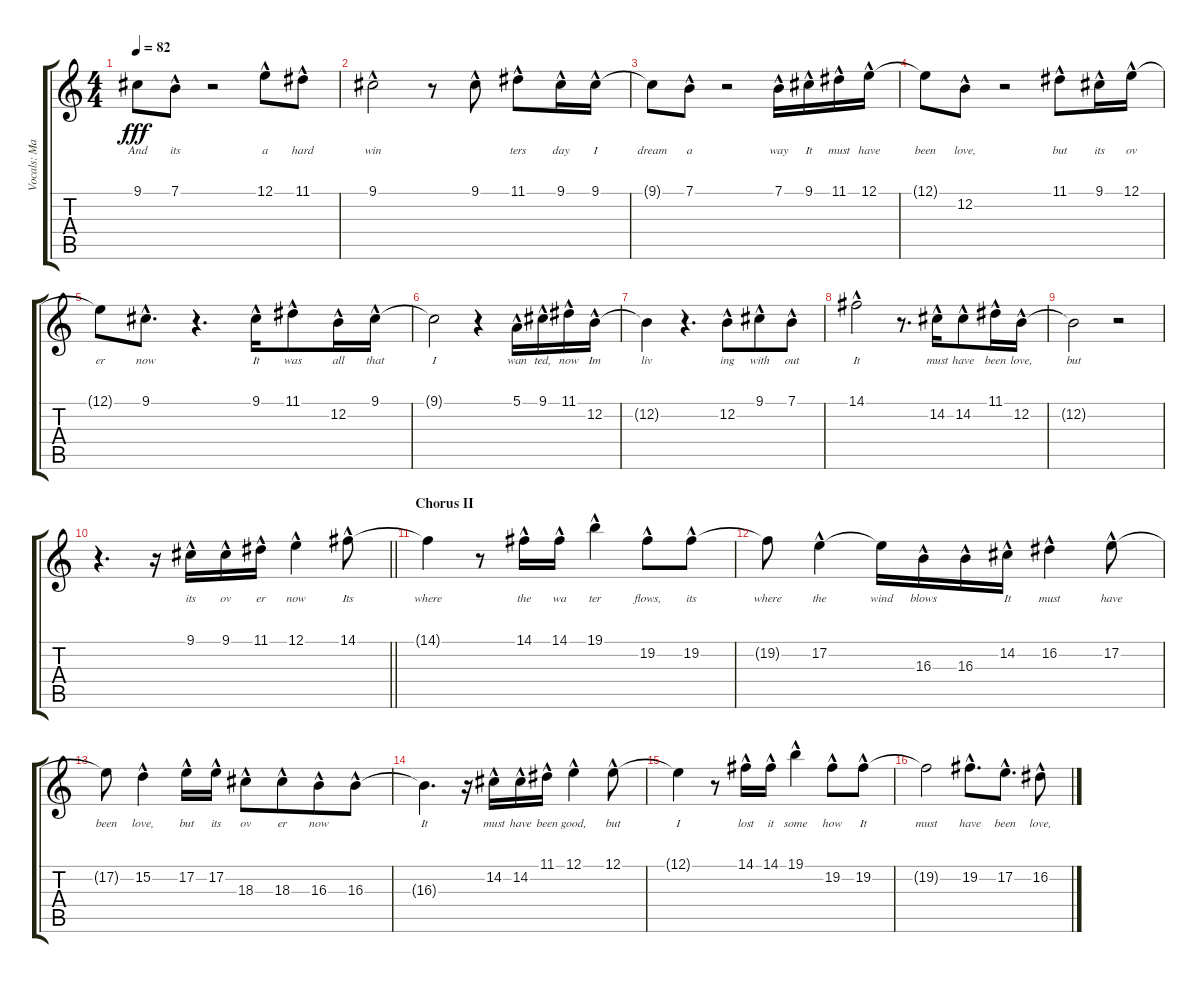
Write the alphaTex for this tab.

\track ("Vocals: Marie" "Vocals: Ma") {instrument lead2sawtooth}
\staff {score tabs}
\tuning (E4 B3 G3 D3 A2 E2) {hide}
\ts (4 4)
\tempo 82
\clef g2
\ks c
9.1{t}.8{lyrics (0 "And") lyrics (1 "") lyrics (2 "") lyrics (3 "") lyrics (4 "") dy fff} 7.1{hac}.8{lyrics (0 "its") lyrics (1 "") lyrics (2 "") lyrics (3 "") lyrics (4 "")} r.2 12.1{hac}.8{lyrics (0 "a") lyrics (1 "") lyrics (2 "") lyrics (3 "") lyrics (4 "")} 11.1{hac}.8{lyrics (0 "hard") lyrics (1 "") lyrics (2 "") lyrics (3 "") lyrics (4 "")} |
9.1{hac}.2{lyrics (0 "win") lyrics (1 "") lyrics (2 "") lyrics (3 "") lyrics (4 "")} r.8 9.1{hac}.8{lyrics (0 "") lyrics (1 "") lyrics (2 "") lyrics (3 "") lyrics (4 "")} 11.1{hac}.8{lyrics (0 "ters") lyrics (1 "") lyrics (2 "") lyrics (3 "") lyrics (4 "")} 9.1{hac}.16{lyrics (0 "day") lyrics (1 "") lyrics (2 "") lyrics (3 "") lyrics (4 "")} 9.1{hac}.16{lyrics (0 "I") lyrics (1 "") lyrics (2 "") lyrics (3 "") lyrics (4 "")} |
9.1{t}.8{lyrics (0 "dream") lyrics (1 "") lyrics (2 "") lyrics (3 "") lyrics (4 "")} 7.1{hac}.8{lyrics (0 "a") lyrics (1 "") lyrics (2 "") lyrics (3 "") lyrics (4 "")} r.2 7.1{hac}.16{lyrics (0 "way") lyrics (1 "") lyrics (2 "") lyrics (3 "") lyrics (4 "")} 9.1{hac}.16{lyrics (0 "It") lyrics (1 "") lyrics (2 "") lyrics (3 "") lyrics (4 "")} 11.1{hac}.16{lyrics (0 "must") lyrics (1 "") lyrics (2 "") lyrics (3 "") lyrics (4 "")} 12.1{hac}.16{lyrics (0 "have") lyrics (1 "") lyrics (2 "") lyrics (3 "") lyrics (4 "")} |
12.1{t}.8{lyrics (0 "been") lyrics (1 "") lyrics (2 "") lyrics (3 "") lyrics (4 "")} 12.2{hac}.8{lyrics (0 "love,") lyrics (1 "") lyrics (2 "") lyrics (3 "") lyrics (4 "")} r.2 11.1{hac}.8{lyrics (0 "but") lyrics (1 "") lyrics (2 "") lyrics (3 "") lyrics (4 "")} 9.1{hac}.16{lyrics (0 "its") lyrics (1 "") lyrics (2 "") lyrics (3 "") lyrics (4 "")} 12.1{hac}.16{lyrics (0 "ov") lyrics (1 "") lyrics (2 "") lyrics (3 "") lyrics (4 "")} |
12.1{t}.8{lyrics (0 "er") lyrics (1 "") lyrics (2 "") lyrics (3 "") lyrics (4 "")} 9.1{hac}.8{d lyrics (0 "now") lyrics (1 "") lyrics (2 "") lyrics (3 "") lyrics (4 "")} r.4{d} 9.1{hac}.16{lyrics (0 "It") lyrics (1 "") lyrics (2 "") lyrics (3 "") lyrics (4 "") beam merge} 11.1{hac}.8{lyrics (0 "was") lyrics (1 "") lyrics (2 "") lyrics (3 "") lyrics (4 "")} 12.2{hac}.16{lyrics (0 "all") lyrics (1 "") lyrics (2 "") lyrics (3 "") lyrics (4 "")} 9.1{hac}.16{lyrics (0 "that") lyrics (1 "") lyrics (2 "") lyrics (3 "") lyrics (4 "")} |
9.1{t}.2{lyrics (0 "I") lyrics (1 "") lyrics (2 "") lyrics (3 "") lyrics (4 "")} r.4 5.1{hac}.16{lyrics (0 "wan") lyrics (1 "") lyrics (2 "") lyrics (3 "") lyrics (4 "")} 9.1{hac}.16{lyrics (0 "ted,") lyrics (1 "") lyrics (2 "") lyrics (3 "") lyrics (4 "")} 11.1{hac}.16{lyrics (0 "now") lyrics (1 "") lyrics (2 "") lyrics (3 "") lyrics (4 "")} 12.2{hac}.16{lyrics (0 "Im") lyrics (1 "") lyrics (2 "") lyrics (3 "") lyrics (4 "")} |
12.2{t}.4{lyrics (0 "liv") lyrics (1 "") lyrics (2 "") lyrics (3 "") lyrics (4 "")} r.4{d} 12.2{hac}.8{lyrics (0 "ing") lyrics (1 "") lyrics (2 "") lyrics (3 "") lyrics (4 "") beam merge} 9.1{hac}.8{lyrics (0 "with") lyrics (1 "") lyrics (2 "") lyrics (3 "") lyrics (4 "")} 7.1{hac}.8{lyrics (0 "out") lyrics (1 "") lyrics (2 "") lyrics (3 "") lyrics (4 "")} |
14.1{hac}.2{lyrics (0 "It") lyrics (1 "") lyrics (2 "") lyrics (3 "") lyrics (4 "")} r.8{d} 14.2{hac}.16{lyrics (0 "must") lyrics (1 "") lyrics (2 "") lyrics (3 "") lyrics (4 "") beam merge} 14.2{hac}.8{lyrics (0 "have") lyrics (1 "") lyrics (2 "") lyrics (3 "") lyrics (4 "")} 11.1{hac}.16{lyrics (0 "been") lyrics (1 "") lyrics (2 "") lyrics (3 "") lyrics (4 "")} 12.2{hac}.16{lyrics (0 "love,") lyrics (1 "") lyrics (2 "") lyrics (3 "") lyrics (4 "")} |
12.2{t}.2{lyrics (0 "but") lyrics (1 "") lyrics (2 "") lyrics (3 "") lyrics (4 "")} r.2 |
\barLineRight lightlight
r.4{d} r.16 9.1{hac}.16{lyrics (0 "its") lyrics (1 "") lyrics (2 "") lyrics (3 "") lyrics (4 "") beam merge} 9.1{hac}.16{lyrics (0 "ov") lyrics (1 "") lyrics (2 "") lyrics (3 "") lyrics (4 "")} 11.1{hac}.16{lyrics (0 "er") lyrics (1 "") lyrics (2 "") lyrics (3 "") lyrics (4 "")} 12.1{hac}.4{lyrics (0 "now") lyrics (1 "") lyrics (2 "") lyrics (3 "") lyrics (4 "")} 14.1{hac}.8{lyrics (0 "Its") lyrics (1 "") lyrics (2 "") lyrics (3 "") lyrics (4 "")} |
\section ("" "Chorus II")
14.1{t}.4{lyrics (0 "where") lyrics (1 "") lyrics (2 "") lyrics (3 "") lyrics (4 "")} r.8 14.1{hac}.16{lyrics (0 "the") lyrics (1 "") lyrics (2 "") lyrics (3 "") lyrics (4 "")} 14.1{hac}.16{lyrics (0 "wa") lyrics (1 "") lyrics (2 "") lyrics (3 "") lyrics (4 "")} 19.1{hac}.4{lyrics (0 "ter") lyrics (1 "") lyrics (2 "") lyrics (3 "") lyrics (4 "")} 19.2{hac}.8{lyrics (0 "flows,") lyrics (1 "") lyrics (2 "") lyrics (3 "") lyrics (4 "")} 19.2{hac}.8{lyrics (0 "its") lyrics (1 "") lyrics (2 "") lyrics (3 "") lyrics (4 "")} |
19.2{t}.8{lyrics (0 "where") lyrics (1 "") lyrics (2 "") lyrics (3 "") lyrics (4 "")} 17.2{hac}.4{lyrics (0 "the") lyrics (1 "") lyrics (2 "") lyrics (3 "") lyrics (4 "")} 17.2{t}.16{lyrics (0 "wind") lyrics (1 "") lyrics (2 "") lyrics (3 "") lyrics (4 "")} 16.3{hac}.16{lyrics (0 "blows") lyrics (1 "") lyrics (2 "") lyrics (3 "") lyrics (4 "") beam merge} 16.3{hac}.16{lyrics (0 "") lyrics (1 "") lyrics (2 "") lyrics (3 "") lyrics (4 "")} 14.2{hac}.16{lyrics (0 "It") lyrics (1 "") lyrics (2 "") lyrics (3 "") lyrics (4 "")} 16.2{hac}.4{lyrics (0 "must") lyrics (1 "") lyrics (2 "") lyrics (3 "") lyrics (4 "")} 17.2{hac}.8{lyrics (0 "have") lyrics (1 "") lyrics (2 "") lyrics (3 "") lyrics (4 "")} |
17.2{t}.8{lyrics (0 "been") lyrics (1 "") lyrics (2 "") lyrics (3 "") lyrics (4 "")} 15.2{hac}.4{lyrics (0 "love,") lyrics (1 "") lyrics (2 "") lyrics (3 "") lyrics (4 "")} 17.2{hac}.16{lyrics (0 "but") lyrics (1 "") lyrics (2 "") lyrics (3 "") lyrics (4 "")} 17.2{hac}.16{lyrics (0 "its") lyrics (1 "") lyrics (2 "") lyrics (3 "") lyrics (4 "")} 18.3{hac}.8{lyrics (0 "ov") lyrics (1 "") lyrics (2 "") lyrics (3 "") lyrics (4 "")} 18.3{hac}.8{lyrics (0 "er") lyrics (1 "") lyrics (2 "") lyrics (3 "") lyrics (4 "") beam merge} 16.3{hac}.8{lyrics (0 "now") lyrics (1 "") lyrics (2 "") lyrics (3 "") lyrics (4 "")} 16.3{hac}.8{lyrics (0 "") lyrics (1 "") lyrics (2 "") lyrics (3 "") lyrics (4 "")} |
16.3{t}.4{d lyrics (0 "It") lyrics (1 "") lyrics (2 "") lyrics (3 "") lyrics (4 "")} r.16 14.2{hac}.16{lyrics (0 "must") lyrics (1 "") lyrics (2 "") lyrics (3 "") lyrics (4 "") beam merge} 14.2{hac}.16{lyrics (0 "have") lyrics (1 "") lyrics (2 "") lyrics (3 "") lyrics (4 "")} 11.1{hac}.16{lyrics (0 "been") lyrics (1 "") lyrics (2 "") lyrics (3 "") lyrics (4 "")} 12.1{hac}.4{lyrics (0 "good,") lyrics (1 "") lyrics (2 "") lyrics (3 "") lyrics (4 "")} 12.1{hac}.8{lyrics (0 "but") lyrics (1 "") lyrics (2 "") lyrics (3 "") lyrics (4 "")} |
12.1{t}.4{lyrics (0 "I") lyrics (1 "") lyrics (2 "") lyrics (3 "") lyrics (4 "")} r.8 14.1{hac}.16{lyrics (0 "lost") lyrics (1 "") lyrics (2 "") lyrics (3 "") lyrics (4 "")} 14.1{hac}.16{lyrics (0 "it") lyrics (1 "") lyrics (2 "") lyrics (3 "") lyrics (4 "")} 19.1{hac}.4{lyrics (0 "some") lyrics (1 "") lyrics (2 "") lyrics (3 "") lyrics (4 "")} 19.2{hac}.8{lyrics (0 "how") lyrics (1 "") lyrics (2 "") lyrics (3 "") lyrics (4 "")} 19.2{hac}.8{lyrics (0 "It") lyrics (1 "") lyrics (2 "") lyrics (3 "") lyrics (4 "")} |
19.2{t}.2{lyrics (0 "must") lyrics (1 "") lyrics (2 "") lyrics (3 "") lyrics (4 "")} 19.2{hac}.8{d lyrics (0 "have") lyrics (1 "") lyrics (2 "") lyrics (3 "") lyrics (4 "")} 17.2{hac}.8{d lyrics (0 "been") lyrics (1 "") lyrics (2 "") lyrics (3 "") lyrics (4 "")} 16.2{hac}.8{lyrics (0 "love,") lyrics (1 "") lyrics (2 "") lyrics (3 "") lyrics (4 "")}
